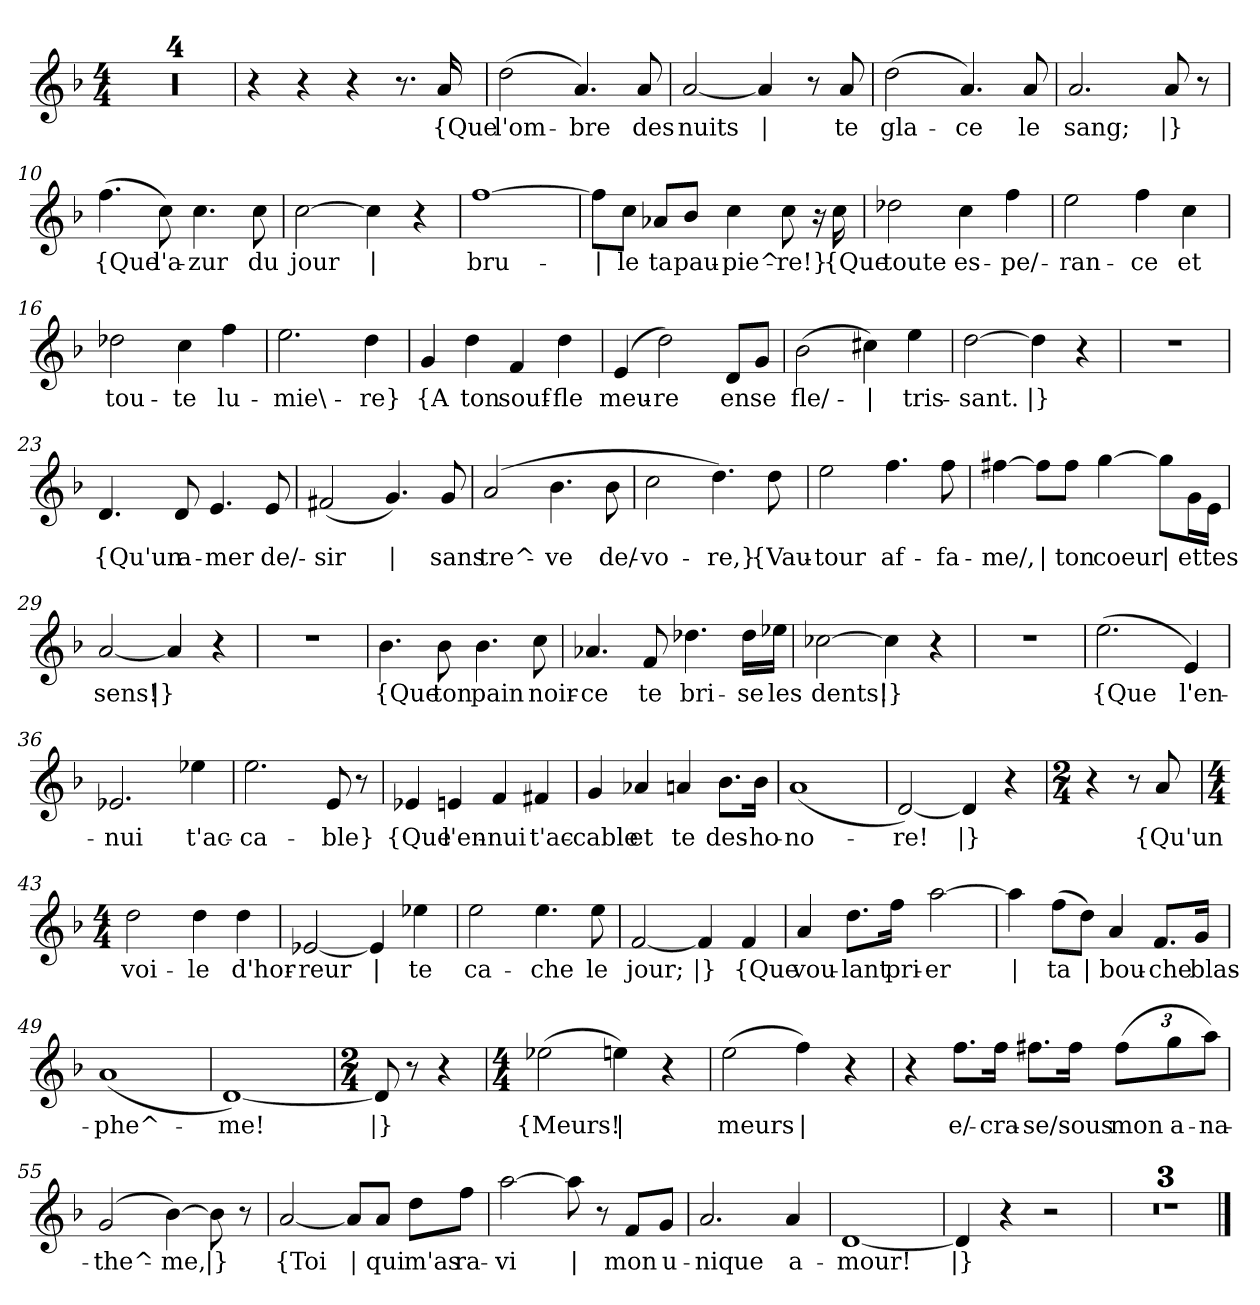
**kern	**text
*part1	*part1
*staff1	*staff1
*clefG2	*
*k[b-]	*
*M4/4	*
=1	=1
1r	.
=2	=2
1r	.
=3	=3
1r	.
=4	=4
1r	.
=5	=5
4r	.
4r	.
4r	.
8.r	.
16a	{Que
=6	=6
(2dd	l'om-
4.a)	-bre
8a	des
=7	=7
[2a	nuits
4a]	|
8r	.
8a	te
=8	=8
(2dd	gla-
4.a)	-ce
8a	le
=9	=9
2.a	sang;
8a	|}
8r	.
=10	=10
(4.ff	{Que
8cc)	l'a-
4.cc	-zur
8cc	du
=11	=11
[2cc	jour
4cc]	|
4r	.
=12	=12
[1ff	bru-
=13	=13
8ff\L]	|
8cc\J	-le
8a-X/L	ta
8b-/J	pau-
4cc	-pie^-
8cc	-re!}
16r	.
16cc	{Que
=14	=14
2dd-X	toute
4cc	es-
4ff	-pe/-
=15	=15
2ee	-ran-
4ff	-ce
4cc	et
=16	=16
2dd-X	tou-
4cc	-te
4ff	lu-
=17	=17
2.ee	-mie\-
4dd	-re}
=18	=18
4g	{A
4dd	ton
4f	souf-
4dd	-fle
=19	=19
(4e	meu-
2dd)	-re
8d/L	en
8g/J	se
=20	=20
(2b-	fle/-
4cc#X)	|
4ee	-tris-
=21	=21
[2dd	-sant.
4dd]	|}
4r	.
=22	=22
1r	.
=23	=23
4.d	{Qu'un
8d	a-
4.e	-mer
8e	de/-
=24	=24
(2f#X	-sir
4.g)	|
8g	sans
=25	=25
(2a	tre^-
4.b-	-ve
8b-	de/-
=26	=26
2cc	-vo-
4.dd)	-re,}
8dd	{Vau-
=27	=27
2ee	-tour
4.ff	af-
8ff	-fa-
=28	=28
[4ff#X	-me/,
8ff#\L]	|
8ff#\J	ton
[4gg	coeur
8gg\L]	|
16g\L	et
16e\JJ	tes
=29	=29
[2a	sens!
4a]	|}
4r	.
=30	=30
1r	.
=31	=31
4.b-	{Que
8b-	ton
4.b-	pain
8cc	noir-
=32	=32
4.a-X	-ce
8f	te
4.dd-X	bri-
16dd-\LL	-se
16ee-X\JJ	les
=33	=33
[2cc-X	dents!
4cc-]	|}
4r	.
=34	=34
1r	.
=35	=35
(2.ee	{Que
4e)	l'en-
=36	=36
2.e-X	-nui
4ee-X	t'ac-
=37	=37
2.ee	-ca-
8e	-ble}
8r	.
=38	=38
4e-X	{Que
4en	l'en-
4f	-nui
4f#X	t'ac-
=39	=39
4g	-cable
4a-X	et
4an	te
8.b-\L	des-
16b-\Jk	-ho-
=40	=40
(1a	-no-
=41	=41
[2d)	-re!
4d]	|}
4r	.
=42	=42
*M2/4	*
4r	.
8r	.
8a	{Qu'un
=43	=43
*M4/4	*
2dd	voi-
4dd	-le
4dd	d'hor-
=44	=44
[2e-X	-reur
4e-]	|
4ee-X	te
=45	=45
2ee	ca-
4.ee	-che
8ee	le
=46	=46
[2f	jour;
4f]	|}
4f	{Que
=47	=47
4a	vou-
8.dd\L	-lant
16ff\Jk	pri-
[2aa	-er
=48	=48
4aa]	|
(8ff\L	ta
8dd\J)	|
4a	bou-
8.f/L	-che
16g/Jk	blas-
=49	=49
(1a	-phe^-
=50	=50
[1d)	-me!
=51	=51
*M2/4	*
8d]	|}
8r	.
4r	.
=52	=52
*M4/4	*
(2ee-X	{Meurs!
4een)	|
4r	.
=53	=53
(2ee	meurs
4ff)	|
4r	.
=54	=54
4r	.
8.ff\L	e/-
16ff\Jk	-cra-
8.ff#X\L	-se/
16ff#\Jk	sous
(12ff#\L	mon
12gg\	a-
12aa\J)	-na-
=55	=55
(2g	-the^-
[4b-)	-me,
8b-]	|}
8r	.
=56	=56
[2a	{Toi
8a/L]	|
8a/J	qui
8dd\L	m'as
8ff\J	ra-
=57	=57
[2aa	-vi
8aa]	|
8r	.
8f/L	mon
8g/J	u-
=58	=58
2.a	-nique
4a	a-
=59	=59
[1d	-mour!
=60	=60
4d]	|}
4r	.
2r	.
=61	=61
1r	.
=62	=62
1r	.
=63	=63
1r	.
==	==
*-	*-
